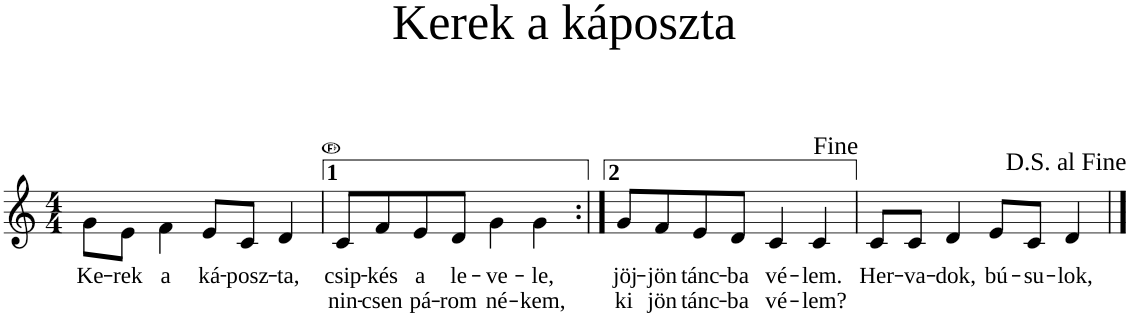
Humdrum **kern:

**kern	**text	**text
*part1	*part1	*part1
*staff1	*staff1	*staff1
*I"Piano	*	*
*I'Pno.	*	*
*clefG2	*	*
*k[]	*	*
*M4/4	*	*
=1	=1	=1
!	!LO:LY:b	!
8g\L	Ke-	.
!	!LO:LY:b	!
8e\J	-rek	.
!	!LO:LY:b	!
4f\	a	.
!	!LO:LY:b	!
8e/L	ká-	.
!	!LO:LY:b	!
8c/J	-posz-	.
!	!LO:LY:b	!
4d/	-ta,	.
=2	=2	=2
!	!LO:LY:b	!LO:LY:b
8c/L	csip-	nin-
!	!LO:LY:b	!LO:LY:b
8f/	-kés	-csen
!	!LO:LY:b	!LO:LY:b
8e/	a	pá-
!	!LO:LY:b	!LO:LY:b
8d/J	le-	-rom
!	!LO:LY:b	!LO:LY:b
4g\	-ve-	né-
!	!LO:LY:b	!LO:LY:b
4g\	-le,	-kem,
=3:|!	=3:|!	=3:|!
!	!LO:LY:b	!LO:LY:b
8g/L	jöj-	ki
!	!LO:LY:b	!LO:LY:b
8f/	-jön	jön
!	!LO:LY:b	!LO:LY:b
8e/	tánc-	tánc-
!	!LO:LY:b	!LO:LY:b
8d/J	-ba	-ba
!	!LO:LY:b	!LO:LY:b
4c/	vé-	vé-
!	!LO:LY:b	!LO:LY:b
4c/	-lem.	-lem?
!LO:TX:a:t=<font face="Times New Roman"/>Fine	!	!
=4	=4	=4
!	!LO:LY:b	!
8c/L	Her-	.
!	!LO:LY:b	!
8c/J	-va-	.
!	!LO:LY:b	!
4d/	-dok,	.
!	!LO:LY:b	!
8e/L	bú-	.
!	!LO:LY:b	!
8c/J	-su-	.
!	!LO:LY:b	!
4d/	-lok,	.
!LO:TX:a:t=<font face="Times New Roman"/>D.S. al Fine	!	!
==	==	==
*-	*-	*-
